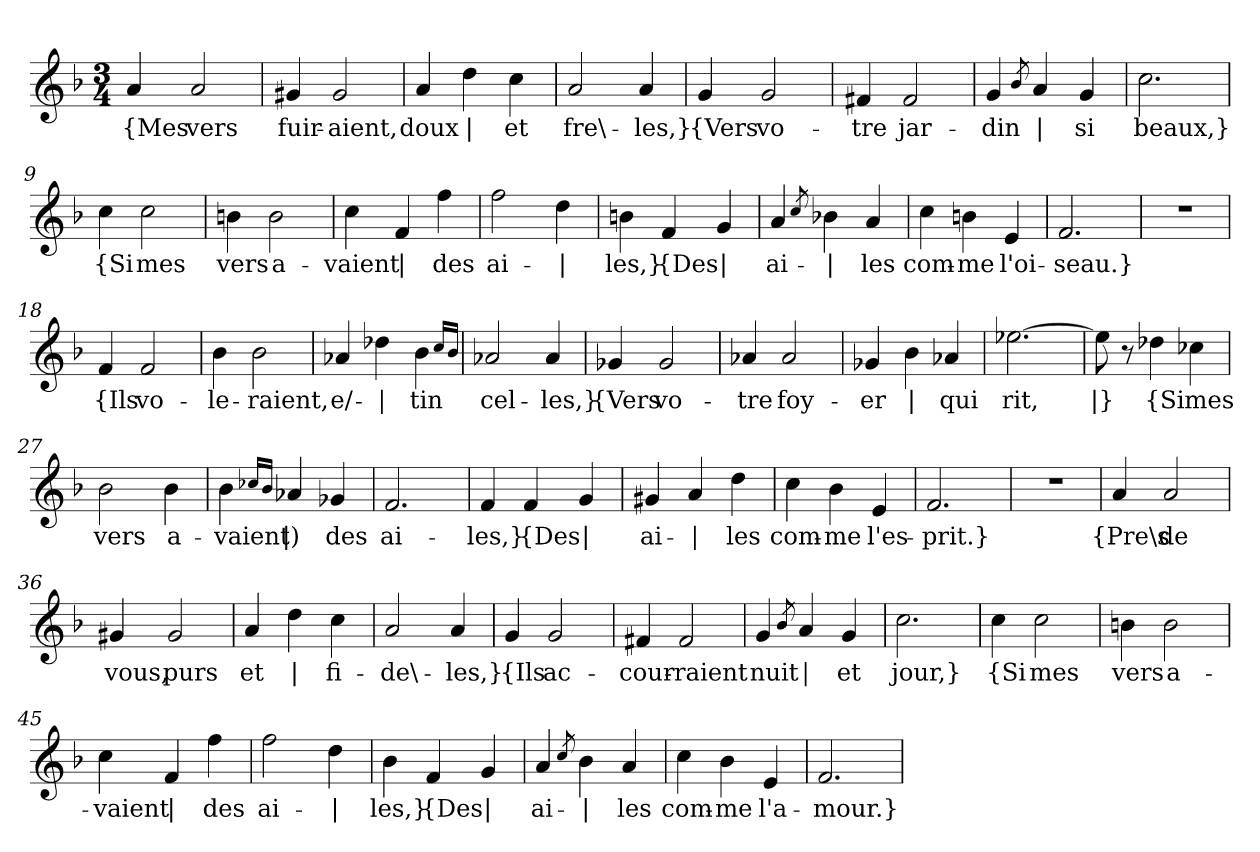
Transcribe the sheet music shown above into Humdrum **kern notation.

**kern	**text
*part1	*part1
*staff1	*staff1
*clefG2	*
*k[b-]	*
*M3/4	*
=1	=1
!	!LO:LY:b
4a/	{Mes
!	!LO:LY:b
2a/	vers
=2	=2
!	!LO:LY:b
4g#X/	fuir-
!	!LO:LY:b
2g#/	-aient,
=3	=3
!	!LO:LY:b
4a/	doux
!	!LO:LY:b
4dd\	|
!	!LO:LY:b
4cc\	et
=4	=4
!	!LO:LY:b
2a/	fre\-
!	!LO:LY:b
4a/	-les,}
=5	=5
!	!LO:LY:b
4g/	{Vers
!	!LO:LY:b
2g/	vo-
=6	=6
!	!LO:LY:b
4f#X/	-tre
!	!LO:LY:b
2f#/	jar-
=7	=7
!	!LO:LY:b
4g/	-din
8qb-/	.
!	!LO:LY:b
4a/	|
!	!LO:LY:b
4g/	si
=8	=8
!	!LO:LY:b
2.cc\	beaux,}
=9	=9
!	!LO:LY:b
4cc\	{Si
!	!LO:LY:b
2cc\	mes
!!LO:LB:g=z
=10	=10
!	!LO:LY:b
4bn\	vers
!	!LO:LY:b
2b\	a-
=11	=11
!	!LO:LY:b
4cc\	-vaient
!	!LO:LY:b
4f/	|
!	!LO:LY:b
4ff\	des
=12	=12
!	!LO:LY:b
2ff\	ai-
!	!LO:LY:b
4dd\	|
=13	=13
!	!LO:LY:b
4bn\	-les,}
!	!LO:LY:b
4f/	{Des
!	!LO:LY:b
4g/	|
=14	=14
!	!LO:LY:b
4a/	ai-
8qcc/	.
!	!LO:LY:b
4b-X\	|
!	!LO:LY:b
4a/	-les
=15	=15
!	!LO:LY:b
4cc\	com-
!	!LO:LY:b
4bn\	-me
!	!LO:LY:b
4e/	l'oi-
=16	=16
!	!LO:LY:b
2.f/	-seau.}
=17	=17
2.r	.
=18	=18
!	!LO:LY:b
4f/	{Ils
!	!LO:LY:b
2f/	vo-
!!LO:LB:g=z
=19	=19
!	!LO:LY:b
4b-\	-le-
!	!LO:LY:b
2b-\	-raient,
=20	=20
!	!LO:LY:b
4a-X/	e/-
!	!LO:LY:b
4dd-X\	|
!	!LO:LY:b
4b-\	-tin
16qcc/LL	.
16qb-/JJ	.
=21	=21
!	!LO:LY:b
2a-X/	-cel-
!	!LO:LY:b
4a-/	-les,}
=22	=22
!	!LO:LY:b
4g-X/	{Vers
!	!LO:LY:b
2g-/	vo-
=23	=23
!	!LO:LY:b
4a-X/	-tre
!	!LO:LY:b
2a-/	foy-
=24	=24
!	!LO:LY:b
4g-X/	-er
!	!LO:LY:b
4b-\	|
!	!LO:LY:b
4a-X/	qui
=25	=25
!	!LO:LY:b
[2.ee-X\	rit,
=26	=26
!	!LO:LY:b
8ee-\]	|}
8r	.
!	!LO:LY:b
4dd-X\	{Si
!	!LO:LY:b
4cc-X\	mes
=27	=27
!	!LO:LY:b
2b-\	vers
!	!LO:LY:b
4b-\	a-
!!LO:LB:g=z
=28	=28
!	!LO:LY:b
4b-\	-vaient
16qcc-X/LL	.
16qb-/JJ	.
!	!LO:LY:b
4a-X/	|)
!	!LO:LY:b
4g-X/	des
=29	=29
!	!LO:LY:b
2.f/	ai-
=30	=30
!	!LO:LY:b
4f/	-les,}
!	!LO:LY:b
4f/	{Des
!	!LO:LY:b
4g/	|
=31	=31
!	!LO:LY:b
4g#X/	ai-
!	!LO:LY:b
4a/	|
!	!LO:LY:b
4dd\	-les
=32	=32
!	!LO:LY:b
4cc\	com-
!	!LO:LY:b
4b-\	-me
!	!LO:LY:b
4e/	l'es-
=33	=33
!	!LO:LY:b
2.f/	-prit.}
=34	=34
2.r	.
=35	=35
!	!LO:LY:b
4a/	{Pre\s
!	!LO:LY:b
2a/	de
=36	=36
!	!LO:LY:b
4g#X/	vous,
!	!LO:LY:b
2g#/	purs
!!LO:LB:g=z
=37	=37
!	!LO:LY:b
4a/	et
!	!LO:LY:b
4dd\	|
!	!LO:LY:b
4cc\	fi-
=38	=38
!	!LO:LY:b
2a/	-de\-
!	!LO:LY:b
4a/	-les,}
=39	=39
!	!LO:LY:b
4g/	{Ils
!	!LO:LY:b
2g/	ac-
=40	=40
!	!LO:LY:b
4f#X/	-cour-
!	!LO:LY:b
2f#/	-raient
=41	=41
!	!LO:LY:b
4g/	nuit
8qb-/	.
!	!LO:LY:b
4a/	|
!	!LO:LY:b
4g/	et
=42	=42
!	!LO:LY:b
2.cc\	jour,}
=43	=43
!	!LO:LY:b
4cc\	{Si
!	!LO:LY:b
2cc\	mes
=44	=44
!	!LO:LY:b
4bn\	vers
!	!LO:LY:b
2b\	a-
=45	=45
!	!LO:LY:b
4cc\	-vaient
!	!LO:LY:b
4f/	|
!	!LO:LY:b
4ff\	des
=46	=46
!	!LO:LY:b
2ff\	ai-
!	!LO:LY:b
4dd\	|
!!LO:LB:g=z
=47	=47
!	!LO:LY:b
4b-\	-les,}
!	!LO:LY:b
4f/	{Des
!	!LO:LY:b
4g/	|
=48	=48
!	!LO:LY:b
4a/	ai-
8qcc/	.
!	!LO:LY:b
4b-\	|
!	!LO:LY:b
4a/	-les
=49	=49
!	!LO:LY:b
4cc\	com-
!	!LO:LY:b
4b-\	-me
!	!LO:LY:b
4e/	l'a-
=50	=50
!	!LO:LY:b
2.f/	-mour.}
=	=
*-	*-
